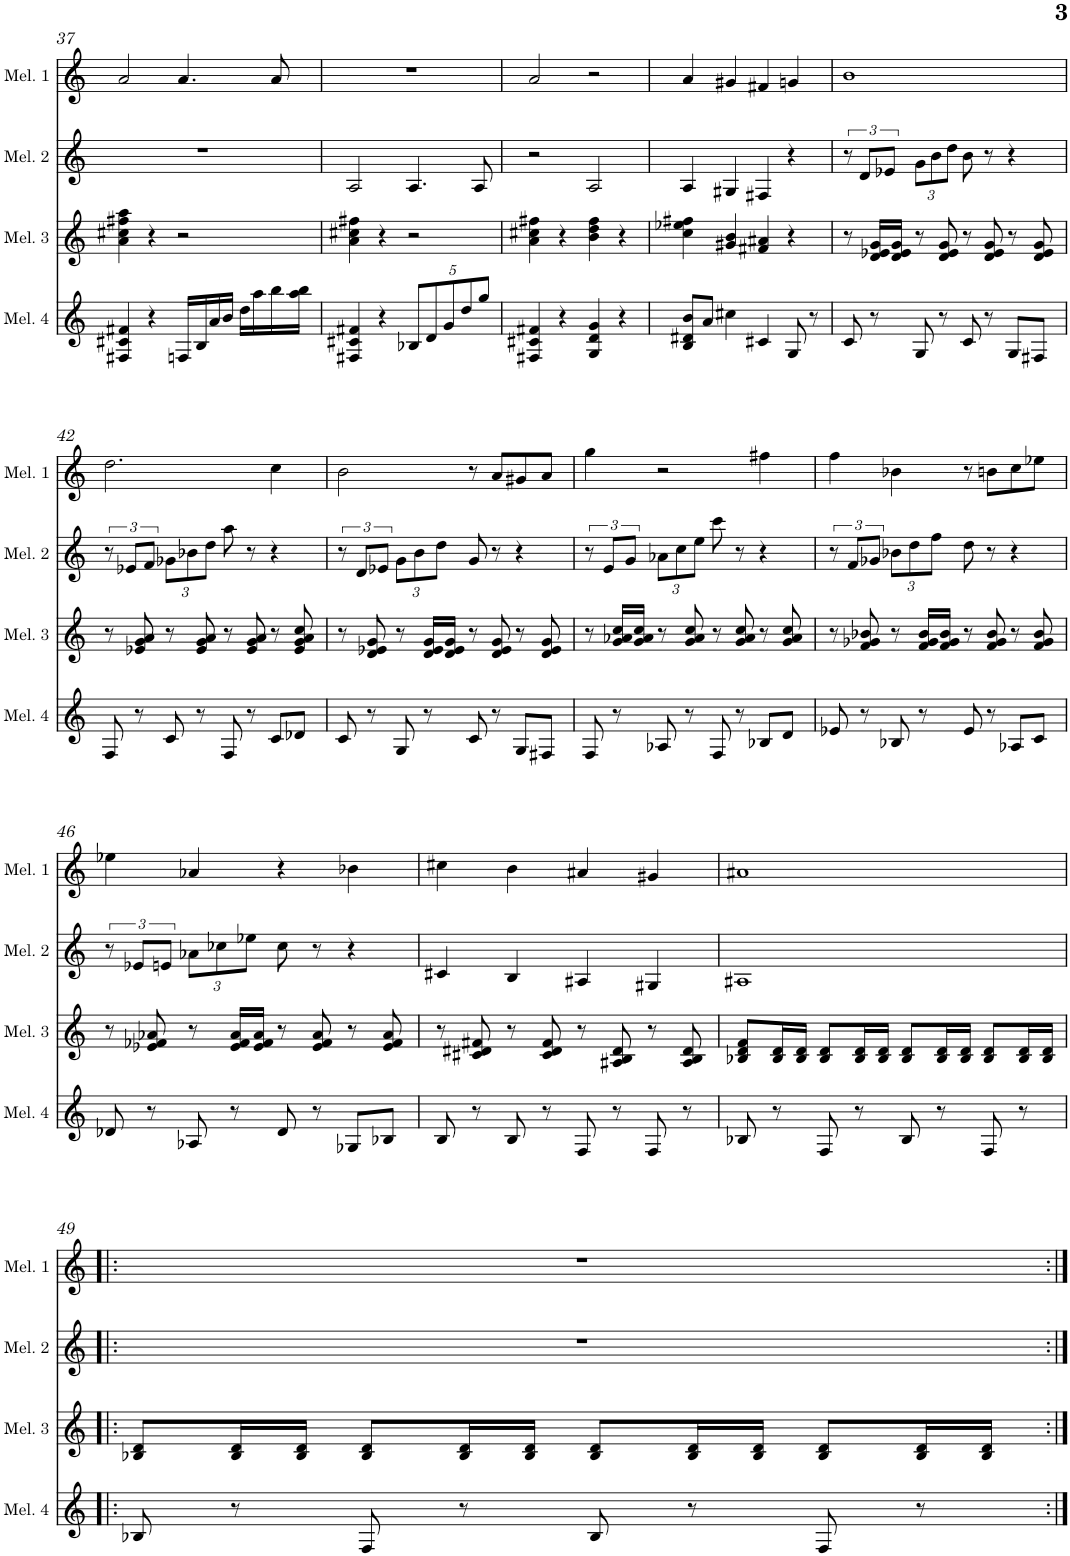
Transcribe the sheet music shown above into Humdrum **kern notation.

**kern	**kern	**kern	**kern
*part4	*part3	*part2	*part1
*staff4	*staff3	*staff2	*staff1
*I"Melodica 4	*I"Melodica 3	*I"Melodica 2	*I"Melodica 1
*I'Mel. 4	*I'Mel. 3	*I'Mel. 2	*I'Mel. 1
!!LO:PB:g=z
*clefG2	*clefG2	*clefG2	*clefG2
*k[]	*k[]	*k[]	*k[]
*M4/4	*M4/4	*M4/4	*M4/4
=37	=37	=37	=37
4F#X/ 4c#X/ 4f#X/	4a\ 4cc#X\ 4ff#X\ 4aa\	1r	2a/
4r	4r	.	.
16Fn/LL	2r	.	4.a/
16B/	.	.	.
16a/	.	.	.
16b/JJ	.	.	.
16dd\LL	.	.	.
16aa\	.	.	.
16bb\	.	.	8a/
16aa\ 16bb\JJ	.	.	.
=38	=38	=38	=38
4F#X/ 4c#X/ 4f#X/	4a\ 4cc#X\ 4ff#X\	2A/	1r
4r	4r	.	.
*Xbrackettup	*	*	*
10B-X/L	2r	4.A/	.
10d/	.	.	.
10g/	.	.	.
10dd/	.	.	.
.	.	8A/	.
10gg/J	.	.	.
=39	=39	=39	=39
4F#X/ 4c#X/ 4f#X/	4a\ 4cc#X\ 4ff#X\	2r	2a/
4r	4r	.	.
4G/ 4d/ 4g/	4b\ 4dd\ 4ff#\	2A/	2r
4r	4r	.	.
=40	=40	=40	=40
8B/ 8d#X/ 8b/L	4cc\ 4ee-X\ 4ff#X\	4A/	4a/
8a/J	.	.	.
4cc#X\	4g#X/ 4b/	4G#X/	4g#X/
4c#X/	4f#X/ 4a#X/	4F#X/	4f#X/
8G/	4r	4r	4gn/
8r	.	.	.
=41	=41	=41	=41
8c/	8r	12r	1b
.	.	12d/L	.
8r	16d/ 16e-X/ 16g/LL	.	.
.	.	12e-X/J	.
.	16d/ 16e-/ 16g/JJ	.	.
*	*	*Xbrackettup	*
8G/	8r	12g\L	.
.	.	12b\	.
8r	8d/ 8e-/ 8g/	.	.
.	.	12dd\J	.
8c/	8r	8b\	.
8r	8d/ 8e-/ 8g/	8r	.
8G/L	8r	4r	.
8F#X/J	8d/ 8e-/ 8g/	.	.
!!LO:LB:g=z
=42	=42	=42	=42
*	*	*brackettup	*
8F/	8r	12r	2.dd\
.	.	12e-X/L	.
8r	8e-X/ 8g/ 8a/	.	.
.	.	12f/J	.
*	*	*Xbrackettup	*
8c/	8r	12g-X\L	.
.	.	12b-X\	.
8r	8e-/ 8g/ 8a/	.	.
.	.	12dd\J	.
8F/	8r	8aa\	.
8r	8e-/ 8g/ 8a/	8r	.
8c/L	8r	4r	4cc\
8d-X/J	8e-/ 8g/ 8a/ 8cc/	.	.
=43	=43	=43	=43
*	*	*brackettup	*
8c/	8r	12r	2b\
.	.	12d/L	.
8r	8d/ 8e-X/ 8g/	.	.
.	.	12e-X/J	.
*	*	*Xbrackettup	*
8G/	8r	12g\L	.
.	.	12b\	.
8r	16d/ 16e-/ 16g/LL	.	.
.	.	12dd\J	.
.	16d/ 16e-/ 16g/JJ	.	.
8c/	8r	8g/	8r
8r	8d/ 8e-/ 8g/	8r	8a/L
8G/L	8r	4r	8g#X/
8F#X/J	8d/ 8e-/ 8g/	.	8a/J
=44	=44	=44	=44
*	*	*brackettup	*
8F/	8r	12r	4gg\
.	.	12e/L	.
8r	16g/ 16a-X/ 16cc/LL	.	.
.	.	12g/J	.
.	16g/ 16a-/ 16cc/JJ	.	.
*	*	*Xbrackettup	*
8A-X/	8r	12a-X\L	2r
.	.	12cc\	.
8r	8g/ 8a-/ 8cc/	.	.
.	.	12ee\J	.
8F/	8r	8ccc\	.
8r	8g/ 8a-/ 8cc/	8r	.
8B-X/L	8r	4r	4ff#X\
8d/J	8g/ 8a-/ 8cc/	.	.
=45	=45	=45	=45
*	*	*brackettup	*
8e-X/	8r	12r	4ff\
.	.	12f/L	.
8r	8f/ 8g-X/ 8b-X/	.	.
.	.	12g-X/J	.
*	*	*Xbrackettup	*
8B-X/	8r	12b-X\L	4b-X\
.	.	12dd\	.
8r	16f/ 16g-/ 16b-/LL	.	.
.	.	12ff\J	.
.	16f/ 16g-/ 16b-/JJ	.	.
8e-/	8r	8dd\	8r
8r	8f/ 8g-/ 8b-/	8r	8bn\L
8A-X/L	8r	4r	8cc\
8c/J	8f/ 8g-/ 8b-/	.	8ee-X\J
!!LO:LB:g=z
=46	=46	=46	=46
*	*	*brackettup	*
8d-X/	8r	12r	4ee-X\
.	.	12e-X/L	.
8r	8e-X/ 8f-X/ 8a-X/	.	.
.	.	12en/J	.
*	*	*Xbrackettup	*
8A-X/	8r	12a-X\L	4a-X/
.	.	12cc-X\	.
8r	16e-/ 16f-/ 16a-/LL	.	.
.	.	12ee-X\J	.
.	16e-/ 16f-/ 16a-/JJ	.	.
8d-/	8r	8cc-\	4r
8r	8e-/ 8f-/ 8a-/	8r	.
8G-X/L	8r	4r	4b-X\
8B-X/J	8e-/ 8f-/ 8a-/	.	.
=47	=47	=47	=47
8B/	8r	4c#X/	4cc#X\
8r	8c#X/ 8d#X/ 8f#X/	.	.
8B/	8r	4B/	4b\
8r	8c#/ 8d#/ 8f#/	.	.
8F/	8r	4A#X/	4a#X/
8r	8A#X/ 8B/ 8d#/	.	.
8F/	8r	4G#X/	4g#X/
8r	8A#/ 8B/ 8d#/	.	.
=48	=48	=48	=48
8B-X/	8B-X/ 8d/ 8f/L	1A#X	1a#X
8r	16B-/ 16d/L	.	.
.	16B-/ 16d/JJ	.	.
8F/	8B-/ 8d/L	.	.
8r	16B-/ 16d/L	.	.
.	16B-/ 16d/JJ	.	.
8B-/	8B-/ 8d/L	.	.
8r	16B-/ 16d/L	.	.
.	16B-/ 16d/JJ	.	.
8F/	8B-/ 8d/L	.	.
8r	16B-/ 16d/L	.	.
.	16B-/ 16d/JJ	.	.
!!LO:LB:g=z
=49!|:	=49!|:	=49!|:	=49!|:
8B-X/	8B-X/ 8d/L	1r	1r
8r	16B-/ 16d/L	.	.
.	16B-/ 16d/JJ	.	.
8F/	8B-/ 8d/L	.	.
8r	16B-/ 16d/L	.	.
.	16B-/ 16d/JJ	.	.
8B-/	8B-/ 8d/L	.	.
8r	16B-/ 16d/L	.	.
.	16B-/ 16d/JJ	.	.
8F/	8B-/ 8d/L	.	.
8r	16B-/ 16d/L	.	.
.	16B-/ 16d/JJ	.	.
=:|!	=:|!	=:|!	=:|!
*-	*-	*-	*-
